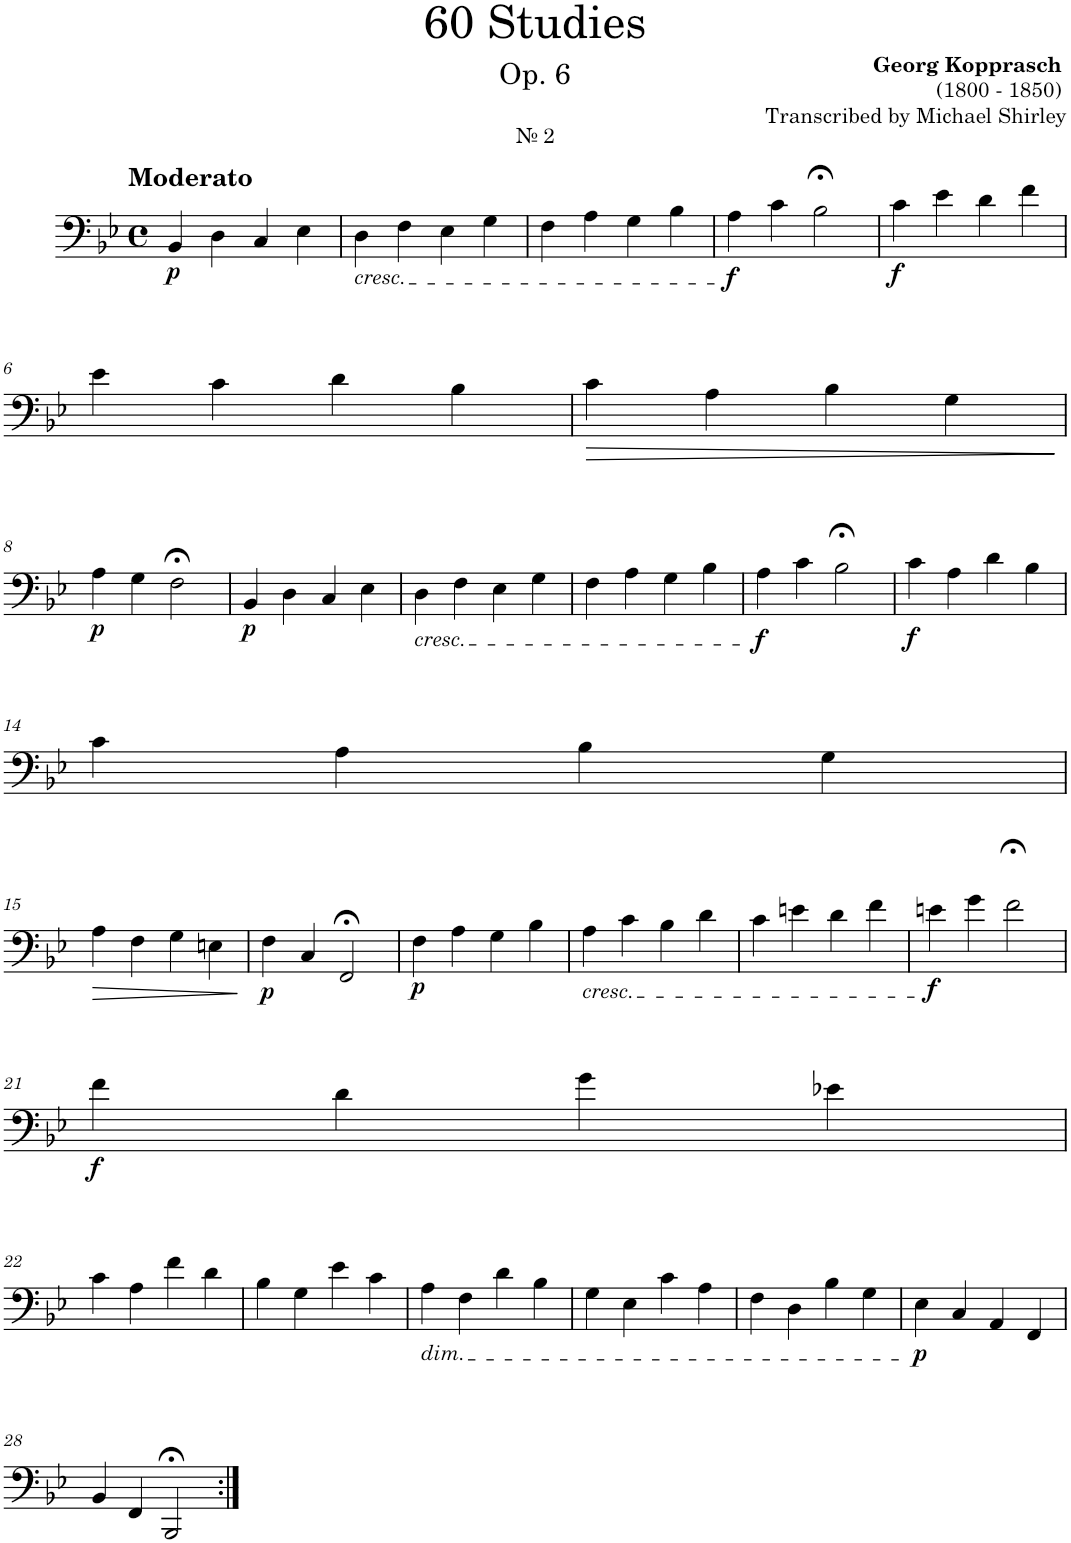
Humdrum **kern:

**kern	**dynam
*part1	*part1
*staff1	*staff1
*I"Trombone	*
*I'Tbn.	*
*clefF4	*
*k[b-e-]	*
*M4/4	*
*met(c)	*
=1	=1
!LO:TX:a:t=№ 2	!
!LO:TX:a:B:t=Moderato	!
!	!LO:DY:b
4BB-/	p
4D\	.
4C/	.
4E-\	.
=2	=2
!LO:TX:b:i:t=cresc.	!
4D\	.
4F\	.
4E-\	.
4G\	.
=3	=3
4F\	.
4A\	.
4G\	.
4B-\	.
=4	=4
!	!LO:DY:b
4A\	f
4c\	.
2B-;<\	.
=5	=5
!	!LO:DY:b
4c\	f
4e-\	.
4d\	.
4f\	.
!!LO:LB:g=z
=6	=6
4e-\	.
4c\	.
4d\	.
4B-\	.
=7	=7
!	!LO:HP:b
4c\	>
4A\	.
4B-\	.
4G\	.
.	]
!!LO:LB:g=z
=8	=8
!	!LO:DY:b
4A\	p
4G\	.
2F;<\	.
=9	=9
!	!LO:DY:b
4BB-/	p
4D\	.
4C/	.
4E-\	.
=10	=10
!LO:TX:b:i:t=cresc.	!
4D\	.
4F\	.
4E-\	.
4G\	.
=11	=11
4F\	.
4A\	.
4G\	.
4B-\	.
=12	=12
!	!LO:DY:b
4A\	f
4c\	.
2B-;<\	.
=13	=13
!	!LO:DY:b
4c\	f
4A\	.
4d\	.
4B-\	.
!!LO:LB:g=z
=14	=14
4c\	.
4A\	.
4B-\	.
4G\	.
!!LO:LB:g=z
=15	=15
!	!LO:HP:b
4A\	>
4F\	.
4G\	.
4En\	.
.	]
=16	=16
!	!LO:DY:b
4F\	p
4C/	.
2FF;</	.
=17	=17
!	!LO:DY:b
4F\	p
4A\	.
4G\	.
4B-\	.
=18	=18
!LO:TX:b:i:t=cresc.	!
4A\	.
4c\	.
4B-\	.
4d\	.
=19	=19
4c\	.
4en\	.
4d\	.
4f\	.
=20	=20
!	!LO:DY:b
4en\	f
4g\	.
2f;<\	.
!!LO:LB:g=z
=21	=21
!	!LO:DY:b
4f\	f
4d\	.
4g\	.
4e-X\	.
!!LO:LB:g=z
=22	=22
4c\	.
4A\	.
4f\	.
4d\	.
=23	=23
4B-\	.
4G\	.
4e-\	.
4c\	.
=24	=24
!LO:TX:b:i:t=dim.	!
4A\	.
4F\	.
4d\	.
4B-\	.
=25	=25
4G\	.
4E-\	.
4c\	.
4A\	.
=26	=26
4F\	.
4D\	.
4B-\	.
4G\	.
=27	=27
!	!LO:DY:b
4E-\	p
4C/	.
4AA/	.
4FF/	.
!!LO:LB:g=z
=28	=28
4BB-/	.
4FF/	.
2BBB-;</	.
=:|!	=:|!
*-	*-
